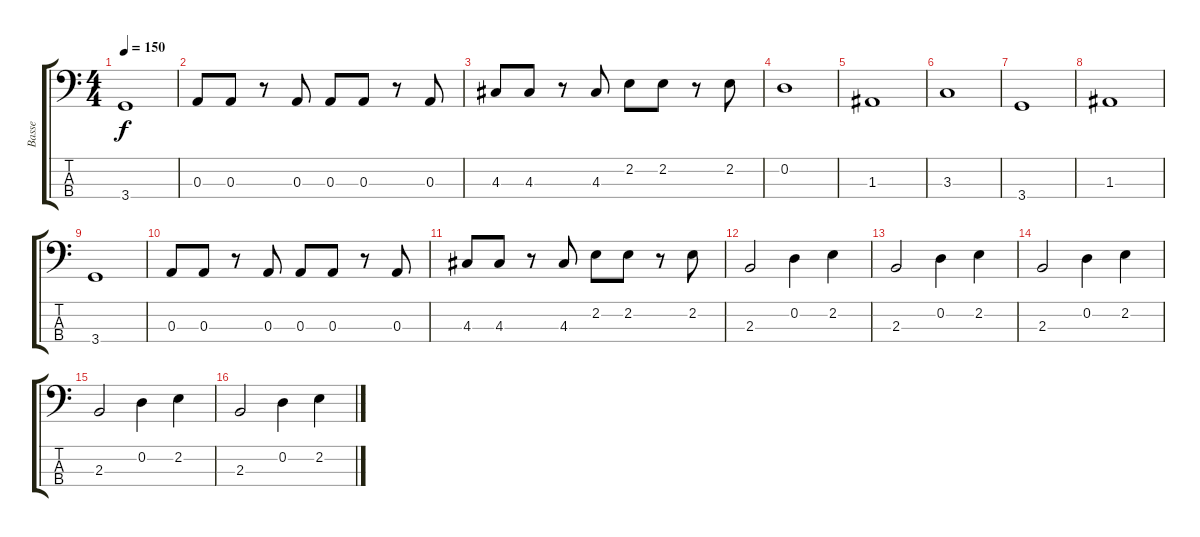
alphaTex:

\track ("Basse" "Basse") {instrument electricbassfinger}
\staff {score tabs}
\tuning (G2 D2 A1 E1) {hide}
\ts (4 4)
\tempo 150
\clef f4
\ks c
3.4.1{dy f} |
0.3.8 0.3.8 r.8 0.3.8 0.3.8 0.3.8 r.8 0.3.8 |
4.3.8 4.3.8 r.8 4.3.8 2.2.8 2.2.8 r.8 2.2.8 |
0.2.1 |
1.3.1 |
3.3.1 |
3.4.1 |
1.3.1 |
3.4.1 |
0.3.8 0.3.8 r.8 0.3.8 0.3.8 0.3.8 r.8 0.3.8 |
4.3.8 4.3.8 r.8 4.3.8 2.2.8 2.2.8 r.8 2.2.8 |
2.3.2 0.2.4 2.2.4 |
2.3.2 0.2.4 2.2.4 |
2.3.2 0.2.4 2.2.4 |
2.3.2 0.2.4 2.2.4 |
2.3.2 0.2.4 2.2.4
